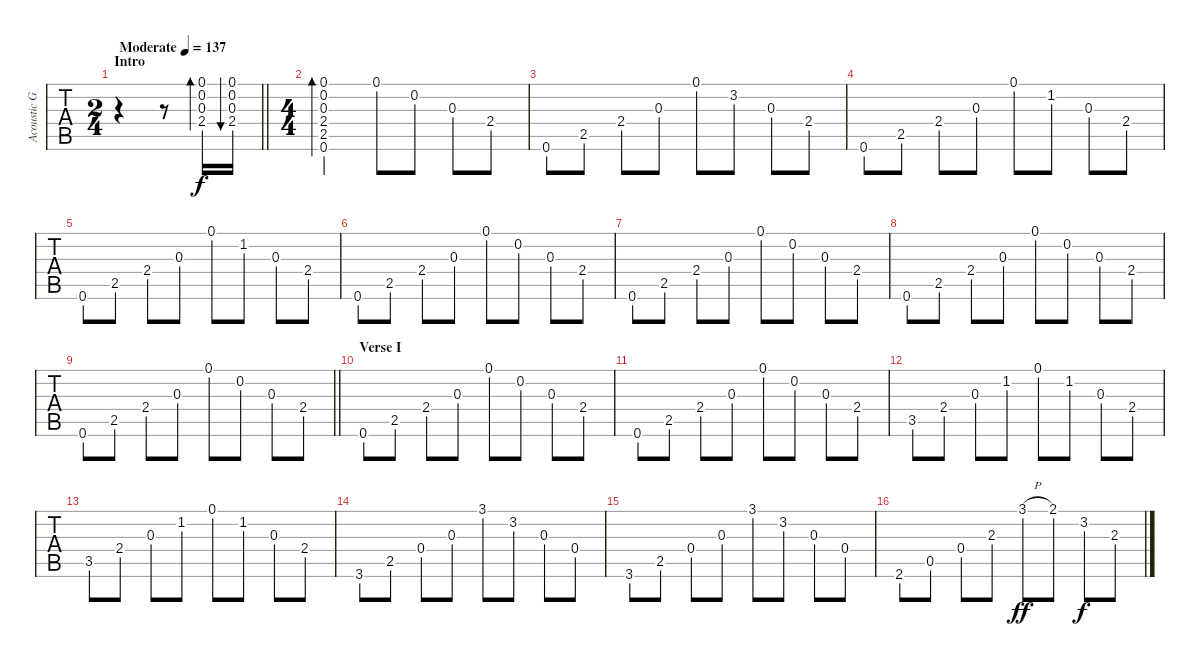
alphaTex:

\track ("Acoustic Guitar" "Acoustic G") {instrument acousticguitarsteel}
\staff {tabs}
\tuning (Eb4 Bb3 Gb3 Db3 Ab2 Eb2) {hide}
\ts (2 4)
\section ("" "Intro")
\tempo (137 "Moderate")
\clef g2
\barLineRight lightlight
\ks ebminor
r.4{dy f instrument acousticguitarsteel} r.8 (0.1 0.2 0.3 2.4).16{bd 30} (0.1 0.2 0.3 2.4).16{bu 30} |
\ts (4 4)
(0.1 0.2 0.3 2.4 2.5 0.6).2{bd 30} 0.1.8 0.2.8 0.3.8 2.4.8 |
0.6.8 2.5.8 2.4.8 0.3.8 0.1.8 3.2.8 0.3.8 2.4.8 |
0.6.8 2.5.8 2.4.8 0.3.8 0.1.8 1.2.8 0.3.8 2.4.8 |
0.6.8 2.5.8 2.4.8 0.3.8 0.1.8 1.2.8 0.3.8 2.4.8 |
0.6.8 2.5.8 2.4.8 0.3.8 0.1.8 0.2.8 0.3.8 2.4.8 |
0.6.8 2.5.8 2.4.8 0.3.8 0.1.8 0.2.8 0.3.8 2.4.8 |
0.6.8 2.5.8 2.4.8 0.3.8 0.1.8 0.2.8 0.3.8 2.4.8 |
\barLineRight lightlight
0.6.8 2.5.8 2.4.8 0.3.8 0.1.8 0.2.8 0.3.8 2.4.8 |
\section ("" "Verse I")
0.6.8 2.5.8 2.4.8 0.3.8 0.1.8 0.2.8 0.3.8 2.4.8 |
0.6.8 2.5.8 2.4.8 0.3.8 0.1.8 0.2.8 0.3.8 2.4.8 |
3.5.8 2.4.8 0.3.8 1.2.8 0.1.8 1.2.8 0.3.8 2.4.8 |
3.5.8 2.4.8 0.3.8 1.2.8 0.1.8 1.2.8 0.3.8 2.4.8 |
3.6.8 2.5.8 0.4.8 0.3.8 3.1.8 3.2.8 0.3.8 0.4.8 |
3.6.8 2.5.8 0.4.8 0.3.8 3.1.8 3.2.8 0.3.8 0.4.8 |
2.6.8 0.5.8 0.4.8 2.3.8 3.1{h}.8{dy ff} 2.1.8 3.2.8{dy f} 2.3.8
